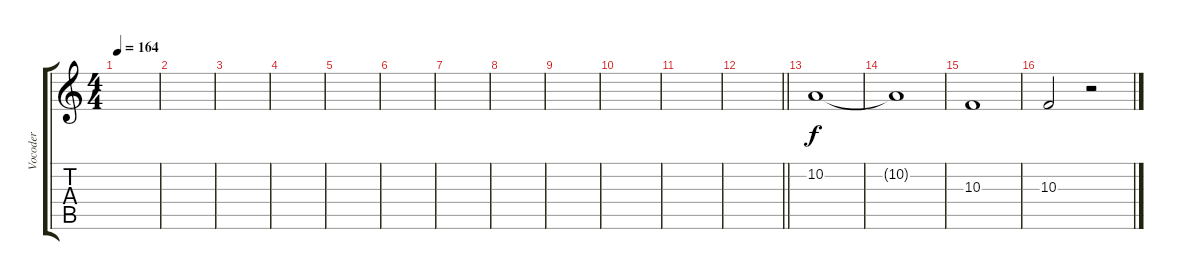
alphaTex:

\track ("Vocoder" "Vocoder") {instrument fx8scifi}
\staff {score tabs}
\tuning (E4 B3 G3 D3 A2 E2) {hide}
\ts (4 4)
\tempo 164
\clef g2
\ks c
|
|
|
|
|
|
|
|
|
|
|
\barLineRight lightlight
|
\section ("" "")
10.2.1 |
10.2{t}.1 |
10.3.1 |
10.3.2 r.2
